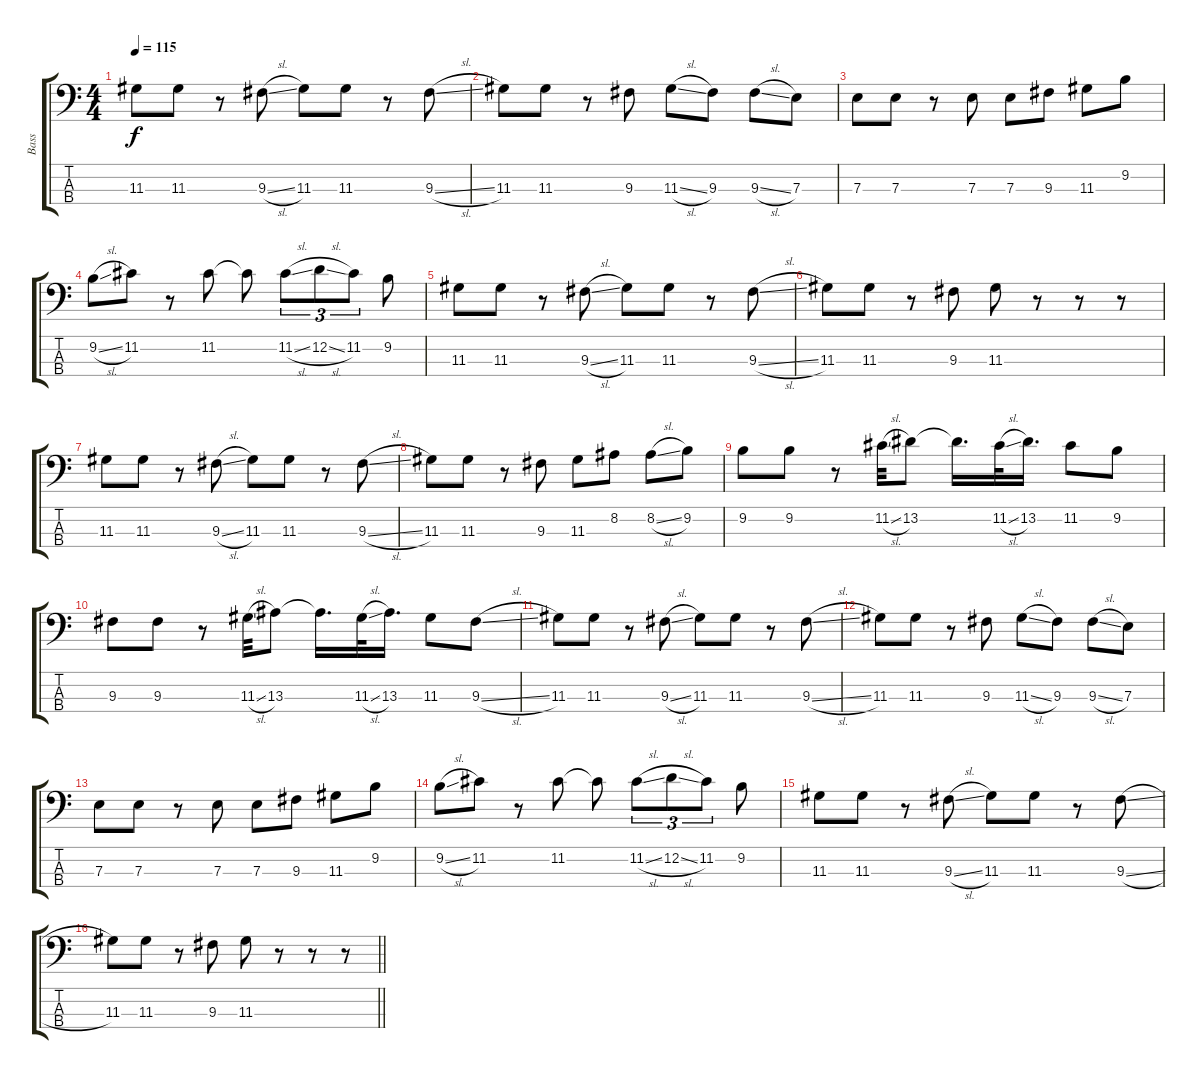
\track ("Bass" "Bass") {instrument electricbassfinger}
\staff {score tabs}
\tuning (G2 D2 A1 E1) {hide}
\ts (4 4)
\tempo 115
\clef f4
\ks c
11.3.8{dy f} 11.3.8 r.8 9.3{sl}.8 11.3.8 11.3.8 r.8 9.3{sl}.8 |
11.3.8 11.3.8 r.8 9.3.8 11.3{sl}.8 9.3.8 9.3{sl}.8 7.3.8 |
7.3.8 7.3.8 r.8 7.3.8 7.3.8 9.3.8 11.3.8 9.2.8 |
9.2{sl}.8 11.2.8 r.8 11.2.8 11.2{t}.8 11.2{sl}.8{tu (3 2)} 12.2{sl}.8{tu (3 2)} 11.2.8{tu (3 2)} 9.2.8 |
11.3.8 11.3.8 r.8 9.3{sl}.8 11.3.8 11.3.8 r.8 9.3{sl}.8 |
11.3.8 11.3.8 r.8 9.3.8 11.3.8 r.8 r.8 r.8 |
11.3.8 11.3.8 r.8 9.3{sl}.8 11.3.8 11.3.8 r.8 9.3{sl}.8 |
11.3.8 11.3.8 r.8 9.3.8 11.3.8 8.2.8 8.2{sl}.8 9.2.8 |
9.2.8 9.2.8 r.8 11.2{sl}.32 13.2.8 13.2{t}.16{d} 11.2{sl}.32 13.2.16{d} 11.2.8 9.2.8 |
9.3.8 9.3.8 r.8 11.3{sl}.32 13.3.8 13.3{t}.16{d} 11.3{sl}.32 13.3.16{d} 11.3.8 9.3{sl}.8 |
11.3.8 11.3.8 r.8 9.3{sl}.8 11.3.8 11.3.8 r.8 9.3{sl}.8 |
11.3.8 11.3.8 r.8 9.3.8 11.3{sl}.8 9.3.8 9.3{sl}.8 7.3.8 |
7.3.8 7.3.8 r.8 7.3.8 7.3.8 9.3.8 11.3.8 9.2.8 |
9.2{sl}.8 11.2.8 r.8 11.2.8 11.2{t}.8 11.2{sl}.8{tu (3 2)} 12.2{sl}.8{tu (3 2)} 11.2.8{tu (3 2)} 9.2.8 |
11.3.8 11.3.8 r.8 9.3{sl}.8 11.3.8 11.3.8 r.8 9.3{sl}.8 |
\barLineRight lightlight
11.3.8 11.3.8 r.8 9.3.8 11.3.8 r.8 r.8 r.8
